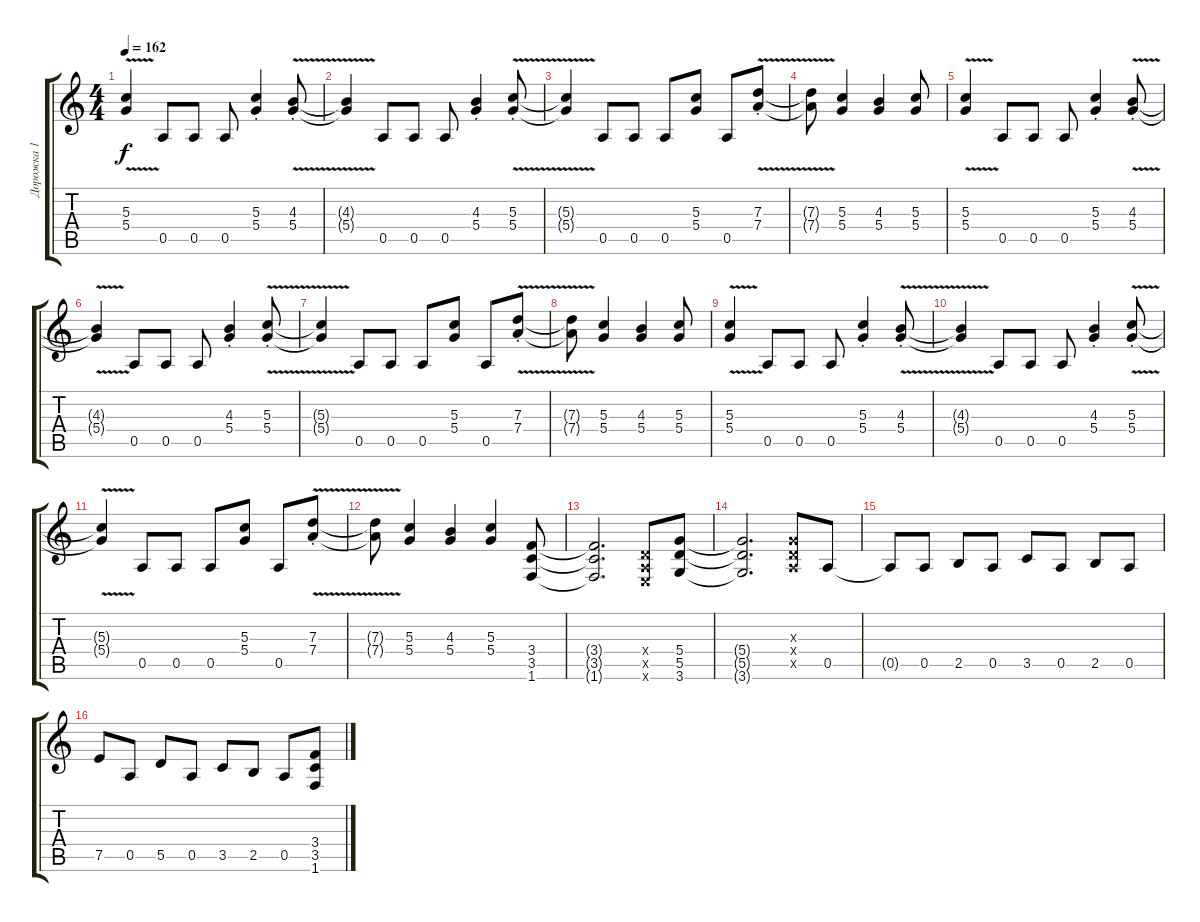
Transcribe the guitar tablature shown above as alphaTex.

\track ("Дорожка 1" "Дорожка 1") {instrument distortionguitar}
\staff {score tabs}
\tuning (E4 B3 G3 D3 A2 E2) {hide}
\ts (4 4)
\tempo 162
\clef g2
\ks c
(5.3 5.4{v}).4{dy f} 0.5.8 0.5.8 0.5.8 (5.3 5.4{st}).4 (4.3{st} 5.4{v st}).8 |
(4.3{t} 5.4{t}).4 0.5.8 0.5.8 0.5.8 (4.3 5.4{st}).4 (5.3{v st} 5.4{st}).8 |
(5.3{t} 5.4{t}).4 0.5.8 0.5.8 0.5.8 (5.3 5.4).8 0.5.8 (7.3 7.4{v st}).8 |
(7.3{t} 7.4{t}).8 (5.3 5.4).4 (4.3 5.4).4 (5.3 5.4).8 |
(5.3 5.4{v}).4 0.5.8 0.5.8 0.5.8 (5.3 5.4{st}).4 (4.3{st} 5.4{v st}).8 |
(4.3{t} 5.4{t}).4 0.5.8 0.5.8 0.5.8 (4.3 5.4{st}).4 (5.3{v st} 5.4{st}).8 |
(5.3{t} 5.4{t}).4 0.5.8 0.5.8 0.5.8 (5.3 5.4).8 0.5.8 (7.3 7.4{v st}).8 |
(7.3{t} 7.4{t}).8 (5.3 5.4).4 (4.3 5.4).4 (5.3 5.4).8 |
(5.3 5.4{v}).4 0.5.8 0.5.8 0.5.8 (5.3 5.4{st}).4 (4.3{st} 5.4{v st}).8 |
(4.3{t} 5.4{t}).4 0.5.8 0.5.8 0.5.8 (4.3 5.4{st}).4 (5.3{v st} 5.4{st}).8 |
(5.3{t} 5.4{t}).4 0.5.8 0.5.8 0.5.8 (5.3 5.4).8 0.5.8 (7.3 7.4{v st}).8 |
(7.3{t} 7.4{t}).8 (5.3 5.4).4 (4.3 5.4).4 (5.3 5.4).4 (3.4 3.5 1.6).8 |
(3.4{t} 3.5{t} 1.6{t}).2{d} (0.4{x} 0.5{x} 0.6{x}).8 (5.4 5.5 3.6).8 |
(5.4{t} 5.5{t} 3.6{t}).2{d} (0.3{x} 0.4{x} 0.5{x}).8 0.5.8 |
0.5{t}.8 0.5.8 2.5.8 0.5.8 3.5.8 0.5.8 2.5.8 0.5.8 |
7.5.8 0.5.8 5.5.8 0.5.8 3.5.8 2.5.8 0.5.8 (3.4 3.5 1.6).8
